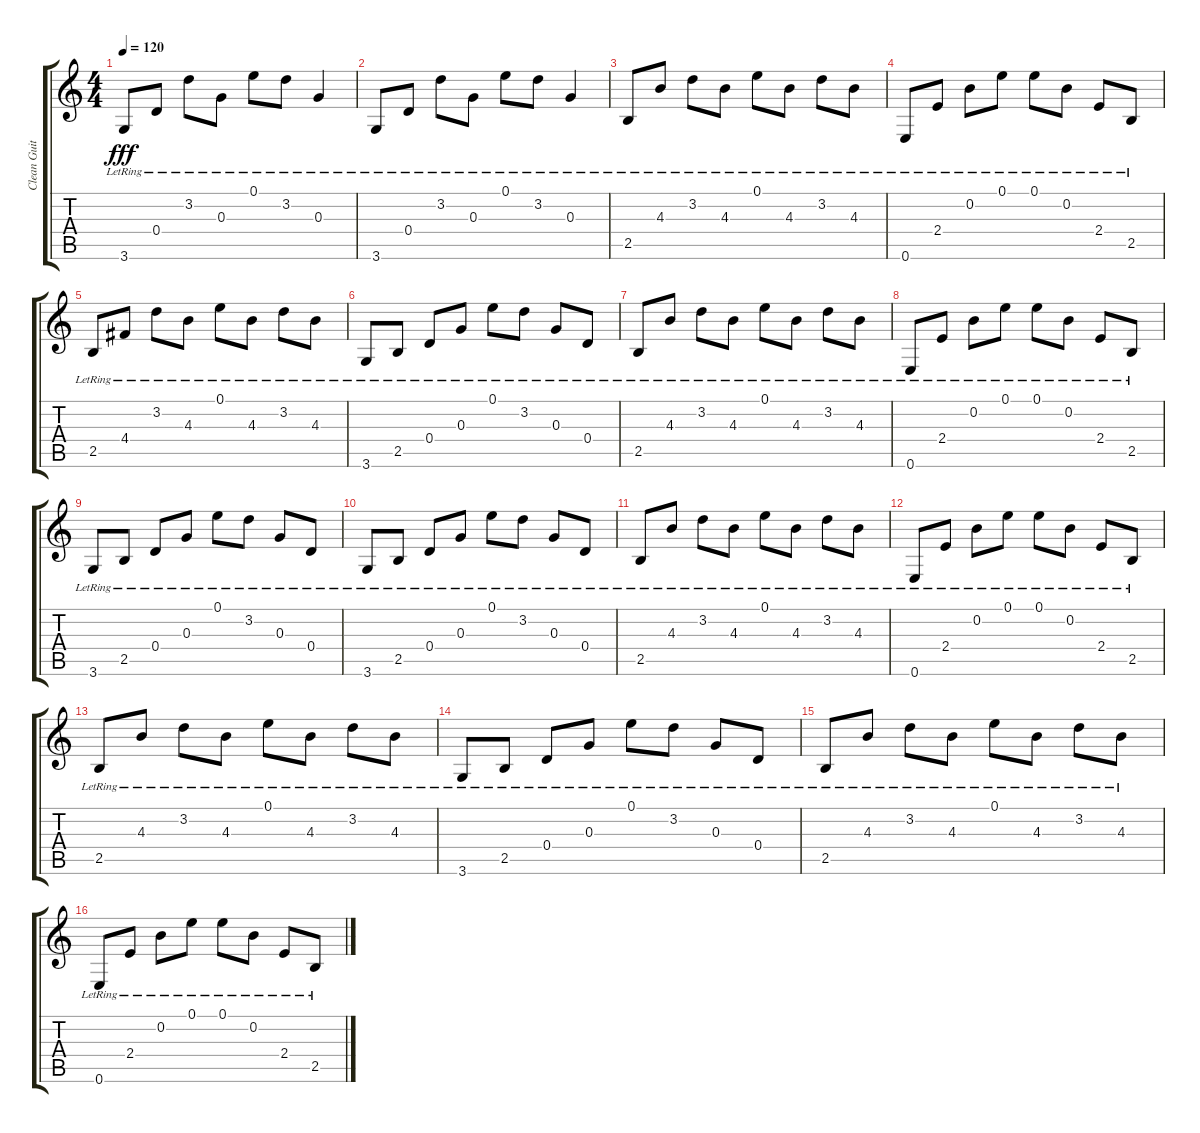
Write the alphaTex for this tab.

\track ("Clean Guitar" "Clean Guit") {instrument acousticguitarnylon}
\staff {score tabs}
\tuning (E4 B3 G3 D3 A2 E2) {hide}
\ts (4 4)
\tempo 120
\clef g2
\ks c
3.6{lr}.8{dy fff} 0.4{lr}.8 3.2{lr}.8 0.3{lr}.8 0.1{lr}.8 3.2{lr}.8 0.3{lr}.4 |
3.6{lr}.8 0.4{lr}.8 3.2{lr}.8 0.3{lr}.8 0.1{lr}.8 3.2{lr}.8 0.3{lr}.4 |
2.5{lr}.8 4.3{lr}.8 3.2{lr}.8 4.3{lr}.8 0.1{lr}.8 4.3{lr}.8 3.2{lr}.8 4.3{lr}.8 |
0.6{lr}.8 2.4{lr}.8 0.2{lr}.8 0.1{lr}.8 0.1{lr}.8 0.2{lr}.8 2.4{lr}.8 2.5{lr}.8 |
2.5{lr}.8 4.4{lr}.8 3.2{lr}.8 4.3{lr}.8 0.1{lr}.8 4.3{lr}.8 3.2{lr}.8 4.3{lr}.8 |
3.6{lr}.8 2.5{lr}.8 0.4{lr}.8 0.3{lr}.8 0.1{lr}.8 3.2{lr}.8 0.3{lr}.8 0.4{lr}.8 |
2.5{lr}.8 4.3{lr}.8 3.2{lr}.8 4.3{lr}.8 0.1{lr}.8 4.3{lr}.8 3.2{lr}.8 4.3{lr}.8 |
0.6{lr}.8 2.4{lr}.8 0.2{lr}.8 0.1{lr}.8 0.1{lr}.8 0.2{lr}.8 2.4{lr}.8 2.5{lr}.8 |
3.6{lr}.8 2.5{lr}.8 0.4{lr}.8 0.3{lr}.8 0.1{lr}.8 3.2{lr}.8 0.3{lr}.8 0.4{lr}.8 |
3.6{lr}.8 2.5{lr}.8 0.4{lr}.8 0.3{lr}.8 0.1{lr}.8 3.2{lr}.8 0.3{lr}.8 0.4{lr}.8 |
2.5{lr}.8 4.3{lr}.8 3.2{lr}.8 4.3{lr}.8 0.1{lr}.8 4.3{lr}.8 3.2{lr}.8 4.3{lr}.8 |
0.6{lr}.8 2.4{lr}.8 0.2{lr}.8 0.1{lr}.8 0.1{lr}.8 0.2{lr}.8 2.4{lr}.8 2.5{lr}.8 |
2.5{lr}.8 4.3{lr}.8 3.2{lr}.8 4.3{lr}.8 0.1{lr}.8 4.3{lr}.8 3.2{lr}.8 4.3{lr}.8 |
3.6{lr}.8 2.5{lr}.8 0.4{lr}.8 0.3{lr}.8 0.1{lr}.8 3.2{lr}.8 0.3{lr}.8 0.4{lr}.8 |
2.5{lr}.8 4.3{lr}.8 3.2{lr}.8 4.3{lr}.8 0.1{lr}.8 4.3{lr}.8 3.2{lr}.8 4.3{lr}.8 |
0.6{lr}.8 2.4{lr}.8 0.2{lr}.8 0.1{lr}.8 0.1{lr}.8 0.2{lr}.8 2.4{lr}.8 2.5{lr}.8
